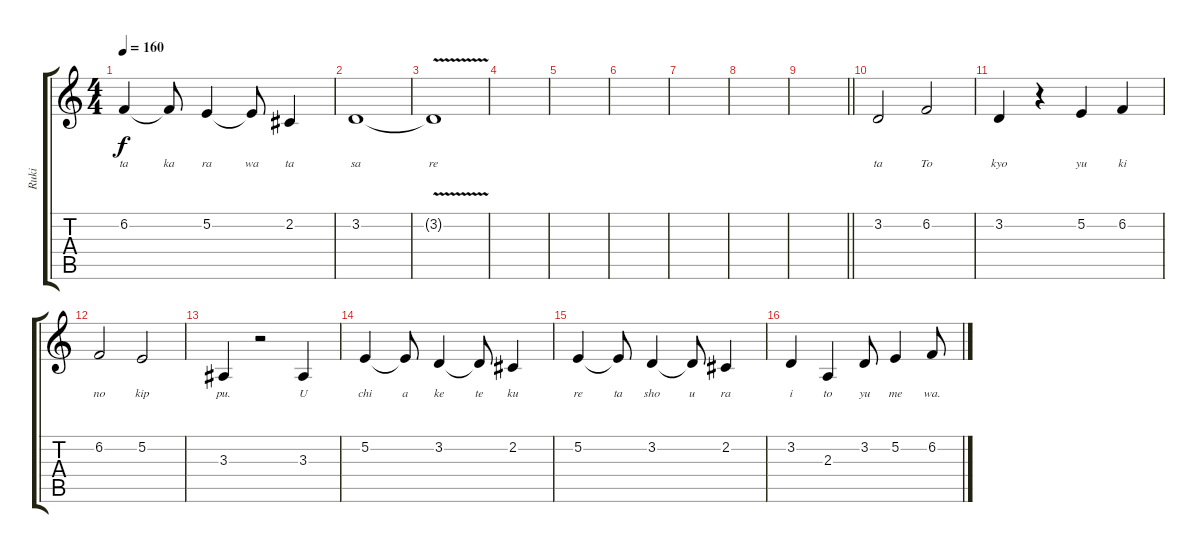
\track ("Ruki" "Ruki") {instrument voiceoohs}
\staff {score tabs}
\tuning (E4 B3 G3 D3 A2 E2) {hide}
\ts (4 4)
\tempo 160
\clef g2
\ks c
6.2.4{lyrics (0 "ta") lyrics (1 "") lyrics (2 "") lyrics (3 "") lyrics (4 "") dy f} 6.2{t}.8{lyrics (0 "ka") lyrics (1 "") lyrics (2 "") lyrics (3 "") lyrics (4 "")} 5.2.4{lyrics (0 "ra") lyrics (1 "") lyrics (2 "") lyrics (3 "") lyrics (4 "")} 5.2{t}.8{lyrics (0 "wa") lyrics (1 "") lyrics (2 "") lyrics (3 "") lyrics (4 "")} 2.2.4{lyrics (0 "ta") lyrics (1 "") lyrics (2 "") lyrics (3 "") lyrics (4 "")} |
3.2.1{lyrics (0 "sa") lyrics (1 "") lyrics (2 "") lyrics (3 "") lyrics (4 "")} |
3.2{v t}.1{lyrics (0 "re") lyrics (1 "") lyrics (2 "") lyrics (3 "") lyrics (4 "")} |
|
|
|
|
|
\barLineRight lightlight
|
\section ("" "")
3.2.2{lyrics (0 "ta") lyrics (1 "") lyrics (2 "") lyrics (3 "") lyrics (4 "")} 6.2.2{lyrics (0 "To") lyrics (1 "") lyrics (2 "") lyrics (3 "") lyrics (4 "")} |
3.2.4{lyrics (0 "kyo") lyrics (1 "") lyrics (2 "") lyrics (3 "") lyrics (4 "")} r.4 5.2.4{lyrics (0 "yu") lyrics (1 "") lyrics (2 "") lyrics (3 "") lyrics (4 "")} 6.2.4{lyrics (0 "ki") lyrics (1 "") lyrics (2 "") lyrics (3 "") lyrics (4 "")} |
6.2.2{lyrics (0 "no") lyrics (1 "") lyrics (2 "") lyrics (3 "") lyrics (4 "")} 5.2.2{lyrics (0 "kip") lyrics (1 "") lyrics (2 "") lyrics (3 "") lyrics (4 "")} |
3.3.4{lyrics (0 "pu.") lyrics (1 "") lyrics (2 "") lyrics (3 "") lyrics (4 "")} r.2 3.3.4{lyrics (0 "U") lyrics (1 "") lyrics (2 "") lyrics (3 "") lyrics (4 "")} |
5.2.4{lyrics (0 "chi") lyrics (1 "") lyrics (2 "") lyrics (3 "") lyrics (4 "")} 5.2{t}.8{lyrics (0 "a") lyrics (1 "") lyrics (2 "") lyrics (3 "") lyrics (4 "")} 3.2.4{lyrics (0 "ke") lyrics (1 "") lyrics (2 "") lyrics (3 "") lyrics (4 "")} 3.2{t}.8{lyrics (0 "te") lyrics (1 "") lyrics (2 "") lyrics (3 "") lyrics (4 "")} 2.2.4{lyrics (0 "ku") lyrics (1 "") lyrics (2 "") lyrics (3 "") lyrics (4 "")} |
5.2.4{lyrics (0 "re") lyrics (1 "") lyrics (2 "") lyrics (3 "") lyrics (4 "")} 5.2{t}.8{lyrics (0 "ta") lyrics (1 "") lyrics (2 "") lyrics (3 "") lyrics (4 "")} 3.2.4{lyrics (0 "sho") lyrics (1 "") lyrics (2 "") lyrics (3 "") lyrics (4 "")} 3.2{t}.8{lyrics (0 "u") lyrics (1 "") lyrics (2 "") lyrics (3 "") lyrics (4 "")} 2.2.4{lyrics (0 "ra") lyrics (1 "") lyrics (2 "") lyrics (3 "") lyrics (4 "")} |
3.2.4{lyrics (0 "i") lyrics (1 "") lyrics (2 "") lyrics (3 "") lyrics (4 "")} 2.3.4{lyrics (0 "to") lyrics (1 "") lyrics (2 "") lyrics (3 "") lyrics (4 "")} 3.2.8{lyrics (0 "yu") lyrics (1 "") lyrics (2 "") lyrics (3 "") lyrics (4 "")} 5.2.4{lyrics (0 "me") lyrics (1 "") lyrics (2 "") lyrics (3 "") lyrics (4 "")} 6.2.8{lyrics (0 "wa.") lyrics (1 "") lyrics (2 "") lyrics (3 "") lyrics (4 "")}
